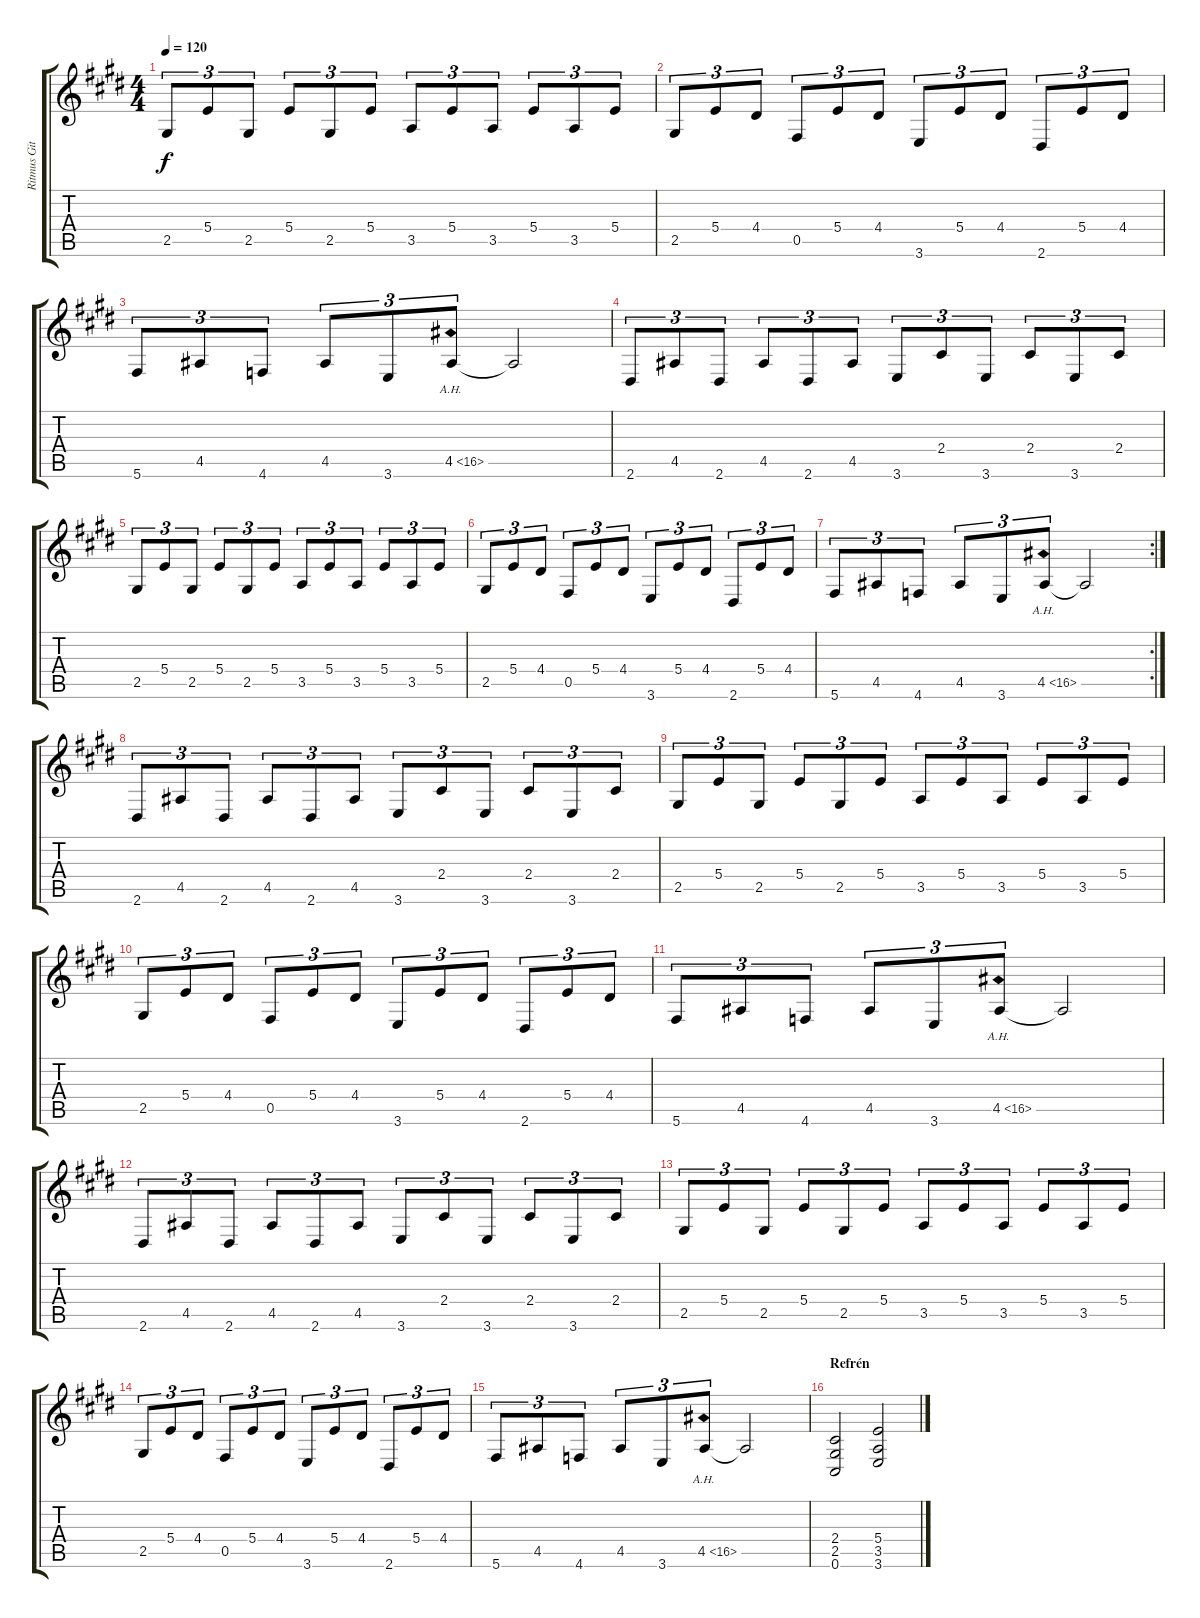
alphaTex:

\track ("Ritmus Gitár 1" "Ritmus Git") {instrument distortionguitar}
\staff {score tabs}
\tuning (Db4 Ab3 E3 B2 Gb2 Db2) {hide}
\ts (4 4)
\tempo 120
\clef g2
\ks c#minor
2.5.8{tu (3 2) dy f} 5.4.8{tu (3 2)} 2.5.8{tu (3 2)} 5.4.8{tu (3 2)} 2.5.8{tu (3 2)} 5.4.8{tu (3 2)} 3.5.8{tu (3 2)} 5.4.8{tu (3 2)} 3.5.8{tu (3 2)} 5.4.8{tu (3 2)} 3.5.8{tu (3 2)} 5.4.8{tu (3 2)} |
2.5.8{tu (3 2)} 5.4.8{tu (3 2)} 4.4.8{tu (3 2)} 0.5.8{tu (3 2)} 5.4.8{tu (3 2)} 4.4.8{tu (3 2)} 3.6.8{tu (3 2)} 5.4.8{tu (3 2)} 4.4.8{tu (3 2)} 2.6.8{tu (3 2)} 5.4.8{tu (3 2)} 4.4.8{tu (3 2)} |
5.6.8{tu (3 2)} 4.5.8{tu (3 2)} 4.6.8{tu (3 2)} 4.5.8{tu (3 2)} 3.6.8{tu (3 2)} 4.5{ah 12}.8{tu (3 2)} 4.5{t}.2 |
2.6.8{tu (3 2)} 4.5.8{tu (3 2)} 2.6.8{tu (3 2)} 4.5.8{tu (3 2)} 2.6.8{tu (3 2)} 4.5.8{tu (3 2)} 3.6.8{tu (3 2)} 2.4.8{tu (3 2)} 3.6.8{tu (3 2)} 2.4.8{tu (3 2)} 3.6.8{tu (3 2)} 2.4.8{tu (3 2)} |
2.5.8{tu (3 2)} 5.4.8{tu (3 2)} 2.5.8{tu (3 2)} 5.4.8{tu (3 2)} 2.5.8{tu (3 2)} 5.4.8{tu (3 2)} 3.5.8{tu (3 2)} 5.4.8{tu (3 2)} 3.5.8{tu (3 2)} 5.4.8{tu (3 2)} 3.5.8{tu (3 2)} 5.4.8{tu (3 2)} |
2.5.8{tu (3 2)} 5.4.8{tu (3 2)} 4.4.8{tu (3 2)} 0.5.8{tu (3 2)} 5.4.8{tu (3 2)} 4.4.8{tu (3 2)} 3.6.8{tu (3 2)} 5.4.8{tu (3 2)} 4.4.8{tu (3 2)} 2.6.8{tu (3 2)} 5.4.8{tu (3 2)} 4.4.8{tu (3 2)} |
\rc 2
5.6.8{tu (3 2)} 4.5.8{tu (3 2)} 4.6.8{tu (3 2)} 4.5.8{tu (3 2)} 3.6.8{tu (3 2)} 4.5{ah 12}.8{tu (3 2)} 4.5{t}.2 |
2.6.8{tu (3 2)} 4.5.8{tu (3 2)} 2.6.8{tu (3 2)} 4.5.8{tu (3 2)} 2.6.8{tu (3 2)} 4.5.8{tu (3 2)} 3.6.8{tu (3 2)} 2.4.8{tu (3 2)} 3.6.8{tu (3 2)} 2.4.8{tu (3 2)} 3.6.8{tu (3 2)} 2.4.8{tu (3 2)} |
2.5.8{tu (3 2)} 5.4.8{tu (3 2)} 2.5.8{tu (3 2)} 5.4.8{tu (3 2)} 2.5.8{tu (3 2)} 5.4.8{tu (3 2)} 3.5.8{tu (3 2)} 5.4.8{tu (3 2)} 3.5.8{tu (3 2)} 5.4.8{tu (3 2)} 3.5.8{tu (3 2)} 5.4.8{tu (3 2)} |
2.5.8{tu (3 2)} 5.4.8{tu (3 2)} 4.4.8{tu (3 2)} 0.5.8{tu (3 2)} 5.4.8{tu (3 2)} 4.4.8{tu (3 2)} 3.6.8{tu (3 2)} 5.4.8{tu (3 2)} 4.4.8{tu (3 2)} 2.6.8{tu (3 2)} 5.4.8{tu (3 2)} 4.4.8{tu (3 2)} |
5.6.8{tu (3 2)} 4.5.8{tu (3 2)} 4.6.8{tu (3 2)} 4.5.8{tu (3 2)} 3.6.8{tu (3 2)} 4.5{ah 12}.8{tu (3 2)} 4.5{t}.2 |
2.6.8{tu (3 2)} 4.5.8{tu (3 2)} 2.6.8{tu (3 2)} 4.5.8{tu (3 2)} 2.6.8{tu (3 2)} 4.5.8{tu (3 2)} 3.6.8{tu (3 2)} 2.4.8{tu (3 2)} 3.6.8{tu (3 2)} 2.4.8{tu (3 2)} 3.6.8{tu (3 2)} 2.4.8{tu (3 2)} |
2.5.8{tu (3 2)} 5.4.8{tu (3 2)} 2.5.8{tu (3 2)} 5.4.8{tu (3 2)} 2.5.8{tu (3 2)} 5.4.8{tu (3 2)} 3.5.8{tu (3 2)} 5.4.8{tu (3 2)} 3.5.8{tu (3 2)} 5.4.8{tu (3 2)} 3.5.8{tu (3 2)} 5.4.8{tu (3 2)} |
2.5.8{tu (3 2)} 5.4.8{tu (3 2)} 4.4.8{tu (3 2)} 0.5.8{tu (3 2)} 5.4.8{tu (3 2)} 4.4.8{tu (3 2)} 3.6.8{tu (3 2)} 5.4.8{tu (3 2)} 4.4.8{tu (3 2)} 2.6.8{tu (3 2)} 5.4.8{tu (3 2)} 4.4.8{tu (3 2)} |
5.6.8{tu (3 2)} 4.5.8{tu (3 2)} 4.6.8{tu (3 2)} 4.5.8{tu (3 2)} 3.6.8{tu (3 2)} 4.5{ah 12}.8{tu (3 2)} 4.5{t}.2 |
\section ("" "Refrén")
(2.4 2.5 0.6).2 (5.4 3.5 3.6).2
